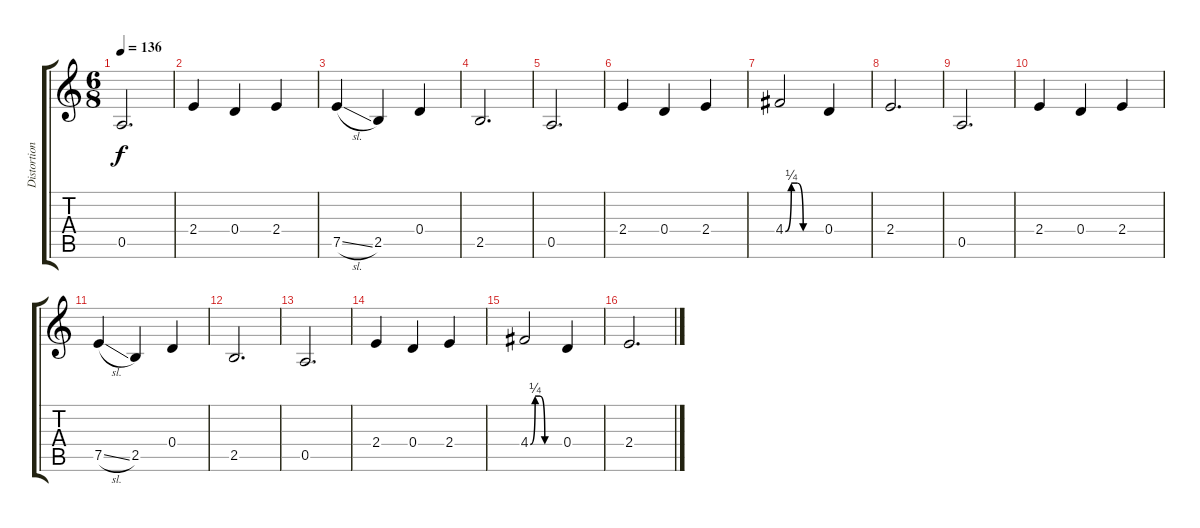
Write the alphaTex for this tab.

\track ("Distortion" "Distortion") {instrument distortionguitar}
\staff {score tabs}
\tuning (E4 B3 G3 D3 A2 E2) {hide}
\ts (6 8)
\tempo 136
\clef g2
\ks c
0.5.2{d dy f} |
2.4.4 0.4.4 2.4.4 |
7.5{sl}.4 2.5.4 0.4.4 |
2.5.2{d} |
0.5.2{d} |
2.4.4 0.4.4 2.4.4 |
4.4{be (custom 0 0 10 1 20 1 30 0 60 0)}.2 0.4.4 |
2.4.2{d} |
0.5.2{d} |
2.4.4 0.4.4 2.4.4 |
7.5{sl}.4 2.5.4 0.4.4 |
2.5.2{d} |
0.5.2{d} |
2.4.4 0.4.4 2.4.4 |
4.4{be (custom 0 0 10 1 20 1 30 0 60 0)}.2 0.4.4 |
2.4.2{d}
